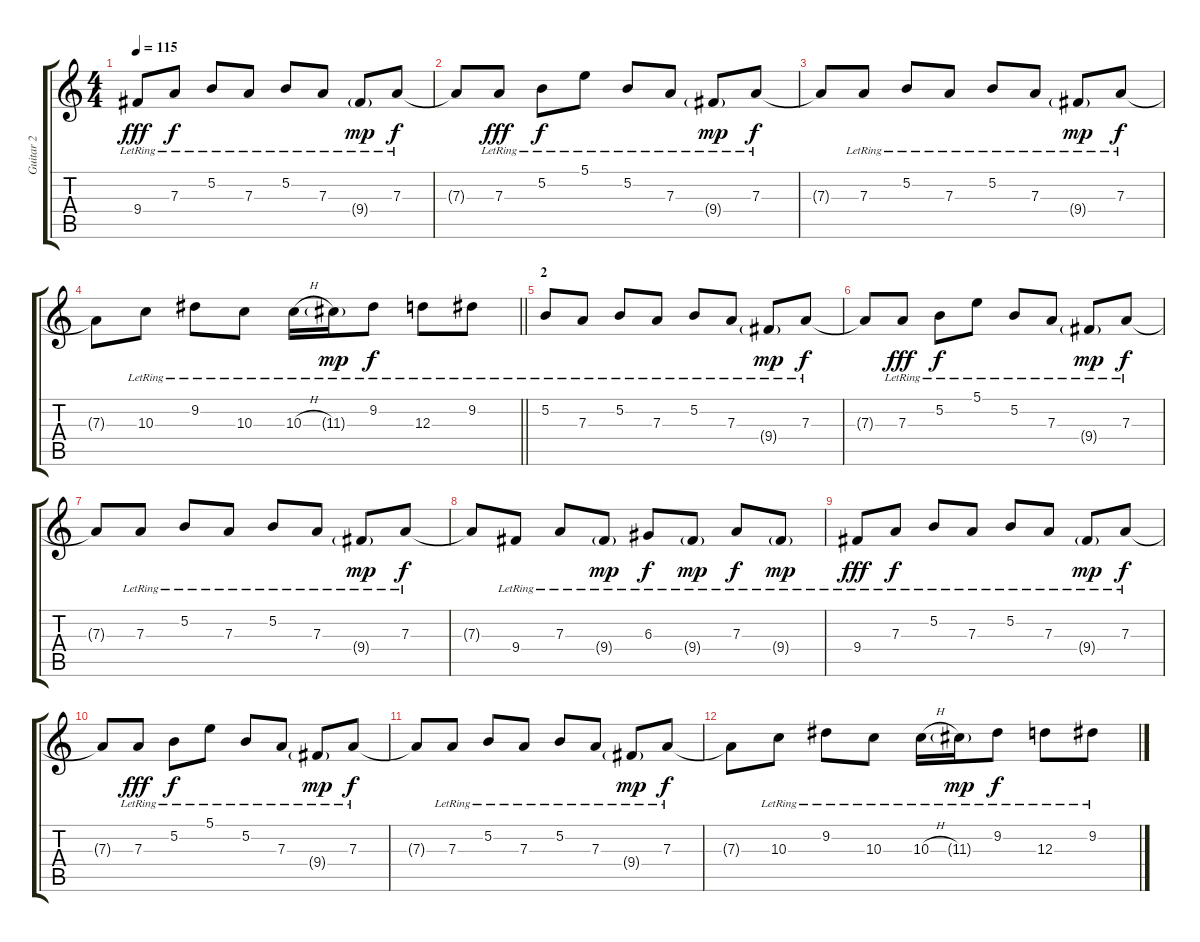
\track ("Guitar 2" "Guitar 2") {instrument distortionguitar}
\staff {score tabs}
\tuning (B3 Gb3 D3 A2 E2 B1) {hide}
\ts (4 4)
\tempo 115
\clef g2
\ks c
9.4{lr}.8{dy fff} 7.3{lr}.8{dy f} 5.2{lr}.8 7.3{lr}.8 5.2{lr}.8 7.3{lr}.8 9.4{g lr}.8{dy mp} 7.3{lr}.8{dy f} |
7.3{t}.8 7.3{lr}.8{dy fff} 5.2{lr}.8{dy f} 5.1{lr}.8 5.2{lr}.8 7.3{lr}.8 9.4{g lr}.8{dy mp} 7.3{lr}.8{dy f} |
7.3{t}.8{volume 6} 7.3{lr}.8 5.2{lr}.8 7.3{lr}.8 5.2{lr}.8 7.3{lr}.8 9.4{g lr}.8{dy mp} 7.3{lr}.8{dy f} |
\barLineRight lightlight
7.3{t}.8 10.3{lr}.8 9.2{lr}.8 10.3{lr}.8 10.3{h lr}.16 11.3{g lr}.16{dy mp} 9.2{lr}.8{dy f} 12.3{lr}.8 9.2{lr}.8 |
\section ("" "2")
5.2{lr}.8 7.3{lr}.8 5.2{lr}.8 7.3{lr}.8 5.2{lr}.8 7.3{lr}.8 9.4{g lr}.8{dy mp} 7.3{lr}.8{dy f} |
7.3{t}.8 7.3{lr}.8{dy fff} 5.2{lr}.8{dy f} 5.1{lr}.8 5.2{lr}.8 7.3{lr}.8 9.4{g lr}.8{dy mp} 7.3{lr}.8{dy f} |
7.3{t}.8 7.3{lr}.8 5.2{lr}.8 7.3{lr}.8 5.2{lr}.8 7.3{lr}.8 9.4{g lr}.8{dy mp} 7.3{lr}.8{dy f} |
7.3{t}.8{volume 0} 9.4{lr}.8 7.3{lr}.8 9.4{g lr}.8{dy mp} 6.3{lr}.8{dy f} 9.4{g lr}.8{dy mp} 7.3{lr}.8{dy f} 9.4{g lr}.8{dy mp} |
9.4{lr}.8{dy fff} 7.3{lr}.8{dy f} 5.2{lr}.8 7.3{lr}.8 5.2{lr}.8 7.3{lr}.8 9.4{g lr}.8{dy mp} 7.3{lr}.8{dy f} |
7.3{t}.8 7.3{lr}.8{dy fff} 5.2{lr}.8{dy f} 5.1{lr}.8 5.2{lr}.8 7.3{lr}.8 9.4{g lr}.8{dy mp} 7.3{lr}.8{dy f} |
7.3{t}.8 7.3{lr}.8 5.2{lr}.8 7.3{lr}.8 5.2{lr}.8 7.3{lr}.8 9.4{g lr}.8{dy mp} 7.3{lr}.8{dy f} |
7.3{t}.8 10.3{lr}.8 9.2{lr}.8 10.3{lr}.8 10.3{h lr}.16 11.3{g lr}.16{dy mp} 9.2{lr}.8{dy f} 12.3{lr}.8 9.2{lr}.8
